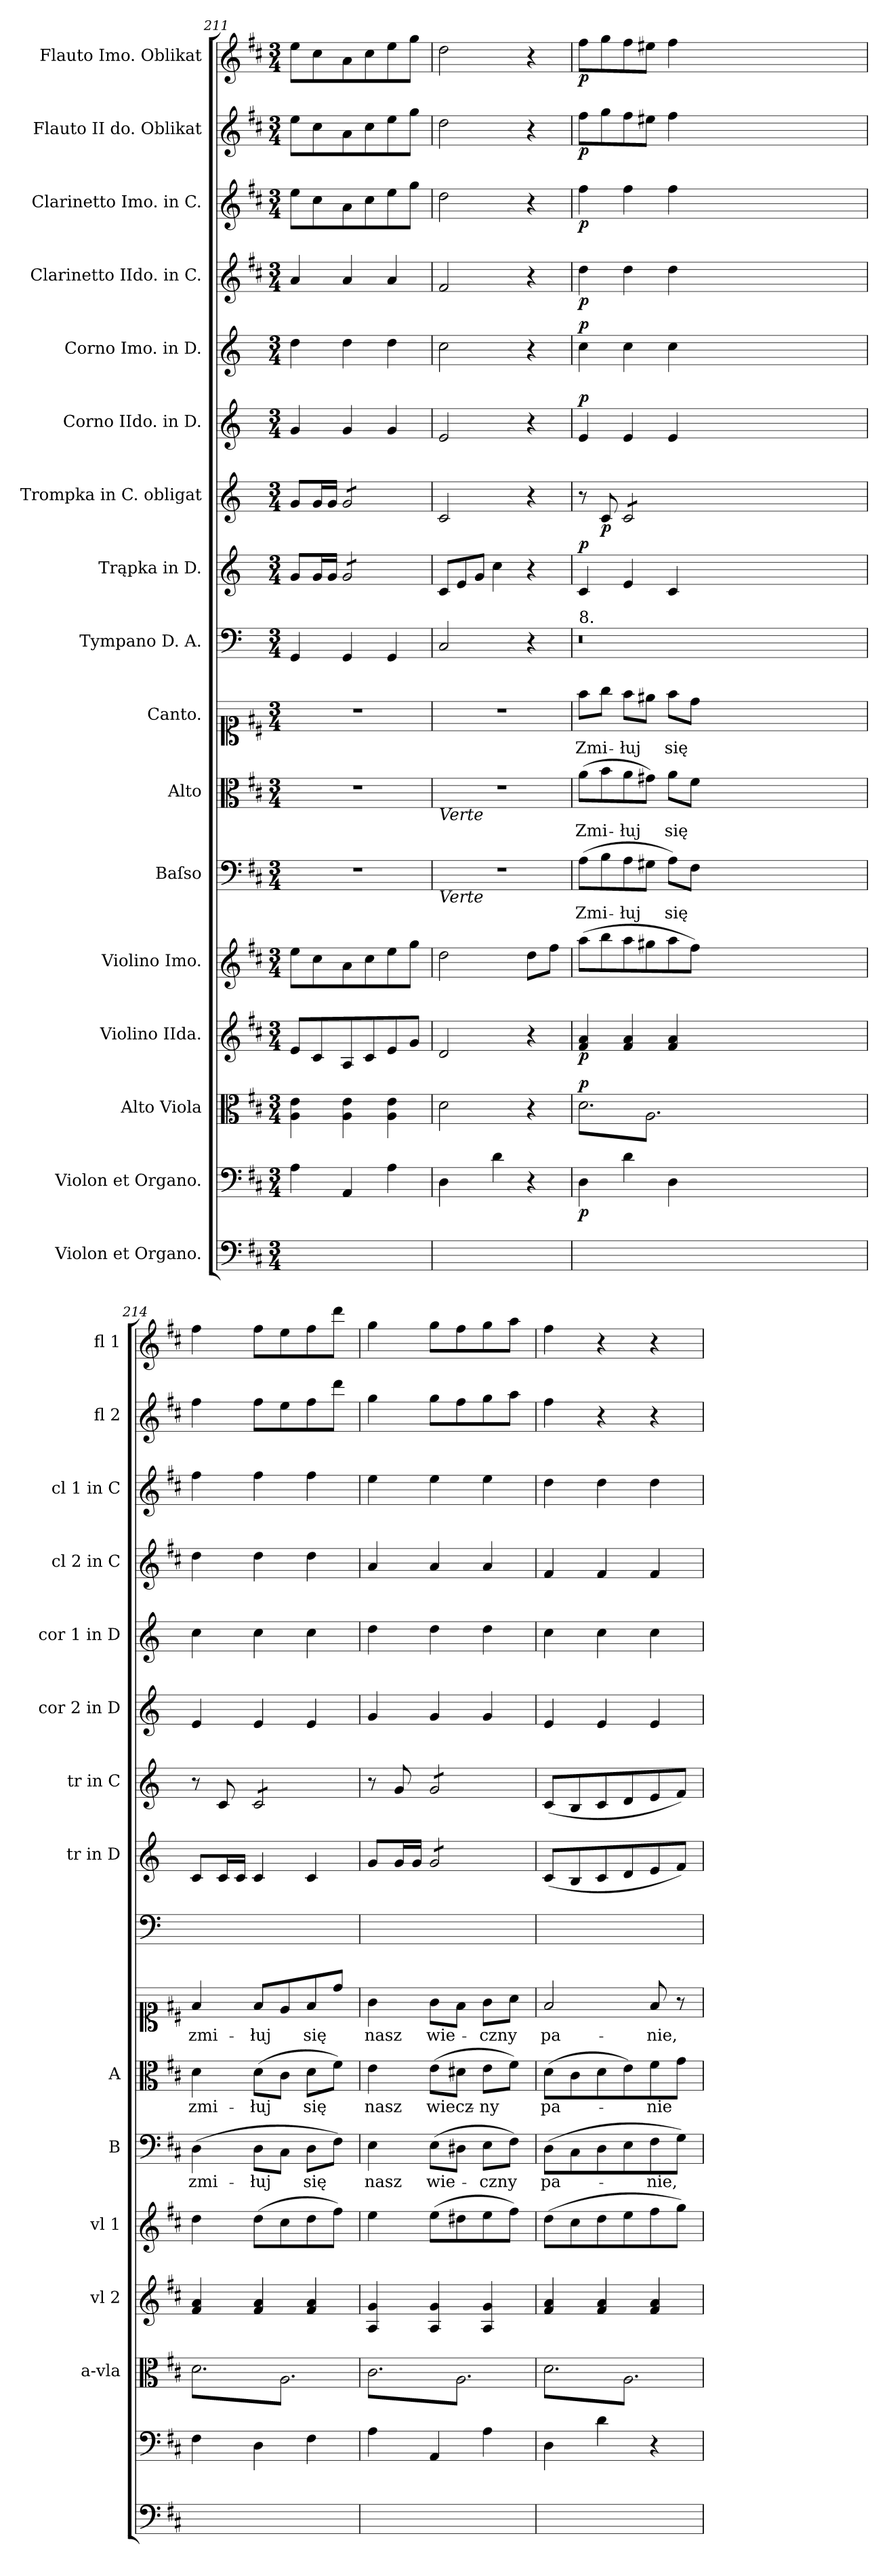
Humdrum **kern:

**kern	**kern	**dynam	**kern	**dynam	**kern	**dynam	**kern	**kern	**text	**kern	**text	**kern	**text	**kern	**kern	**dynam	**kern	**dynam	**kern	**dynam	**kern	**dynam	**kern	**dynam	**kern	**dynam	**kern	**dynam	**kern	**dynam
*part17	*part16	*part16	*part15	*part15	*part14	*part14	*part13	*part12	*part12	*part11	*part11	*part10	*part10	*part9	*part8	*part8	*part7	*part7	*part6	*part6	*part5	*part5	*part4	*part4	*part3	*part3	*part2	*part2	*part1	*part1
*staff17	*staff16	*staff16	*staff15	*staff15	*staff14	*staff14	*staff13	*staff12	*staff12	*staff11	*staff11	*staff10	*staff10	*staff9	*staff8	*staff8	*staff7	*staff7	*staff6	*staff6	*staff5	*staff5	*staff4	*staff4	*staff3	*staff3	*staff2	*staff2	*staff1	*staff1
*I"Violon et Organo.	*I"Violon et Organo.	*	*I"Alto Viola	*	*I"Violino IIda.	*	*I"Violino Imo.	*I"Baſso	*	*I"Alto	*	*I"Canto.	*	*I"Tympano D. A.	*I"Trąpka in D.	*	*I"Trompka in C. obligat	*	*I"Corno IIdo. in D.	*	*I"Corno Imo. in D.	*	*I"Clarinetto IIdo. in C.	*	*I"Clarinetto Imo. in C.	*	*I"Flauto II do. Oblikat	*	*I"Flauto Imo. Oblikat	*
*	*	*	*I'a-vla	*	*I'vl 2	*	*I'vl 1	*I'B	*	*I'A	*	*	*	*	*I'tr in D	*	*I'tr in C	*	*I'cor 2 in D	*	*I'cor 1 in D	*	*I'cl 2 in C	*	*I'cl 1 in C	*	*I'fl 2	*	*I'fl 1	*
*clefF4	*clefF4	*	*clefC3	*	*clefG2	*	*clefG2	*clefF4	*	*clefC3	*	*clefC1	*	*clefF4	*clefG2	*	*clefG2	*	*clefG2	*	*clefG2	*	*clefG2	*	*clefG2	*	*clefG2	*	*clefG2	*
*	*	*	*	*	*	*	*	*	*	*	*	*	*	*ITrd-1c-2	*ITrd-1c-2	*	*ITrd-1c-2	*	*ITrd6c10	*	*ITrd6c10	*	*	*	*	*	*	*	*	*
*k[f#c#]	*k[f#c#]	*	*k[f#c#]	*	*k[f#c#]	*	*k[f#c#]	*k[f#c#]	*	*k[f#c#]	*	*k[f#c#]	*	*k[f#c#]	*k[f#c#]	*	*k[f#c#]	*	*k[f#c#]	*	*k[f#c#]	*	*k[f#c#]	*	*k[f#c#]	*	*k[f#c#]	*	*k[f#c#]	*
*M3/4	*M3/4	*	*M3/4	*	*M3/4	*	*M3/4	*M3/4	*	*M3/4	*	*M3/4	*	*M3/4	*M3/4	*	*M3/4	*	*M3/4	*	*M3/4	*	*M3/4	*	*M3/4	*	*M3/4	*	*M3/4	*
=211	=211	=211	=211	=211	=211	=211	=211	=211	=211	=211	=211	=211	=211	=211	=211	=211	=211	=211	=211	=211	=211	=211	=211	=211	=211	=211	=211	=211	=211	=211
4A\yy	4A\	.	4A\ 4e\	.	8e/L	.	8ee\L	2.r	.	2.r	.	2.r	.	4AA/	8a/L	.	8a/L	.	4A/	.	4e\	.	4a/	.	8ee\L	.	8ee\L	.	8ee\L	.
.	.	.	.	.	8c#/	.	8cc#\	.	.	.	.	.	.	.	16a/L	.	16a/L	.	.	.	.	.	.	.	8cc#\	.	8cc#\	.	8cc#\	.
.	.	.	.	.	.	.	.	.	.	.	.	.	.	.	16a/JJ	.	16a/JJ	.	.	.	.	.	.	.	.	.	.	.	.	.
*	*	*	*	*	*	*	*	*	*	*	*	*	*	*	*tremolo	*	*	*	*	*	*	*	*	*	*	*	*	*	*	*
*	*	*	*	*	*	*	*	*	*	*	*	*	*	*	*	*	*tremolo	*	*	*	*	*	*	*	*	*	*	*	*	*
4AA/yy	4AA/	.	4A\ 4e\	.	8A/	.	8a\	.	.	.	.	.	.	4AA/	8a/L	.	8a/L	.	4A/	.	4e\	.	4a/	.	8a\	.	8a\	.	8a\	.
.	.	.	.	.	8c#/	.	8cc#\	.	.	.	.	.	.	.	8a/	.	8a/	.	.	.	.	.	.	.	8cc#\	.	8cc#\	.	8cc#\	.
4A\yy	4A\	.	4A\ 4e\	.	8e/	.	8ee\	.	.	.	.	.	.	4AA/	8a/	.	8a/	.	4A/	.	4e\	.	4a/	.	8ee\	.	8ee\	.	8ee\	.
.	.	.	.	.	8g/J	.	8gg\J	.	.	.	.	.	.	.	8a/J	.	8a/J	.	.	.	.	.	.	.	8gg\J	.	8gg\J	.	8gg\J	.
*	*	*	*	*	*	*	*	*	*	*	*	*	*	*	*	*	*Xtremolo	*	*	*	*	*	*	*	*	*	*	*	*	*
*	*	*	*	*	*	*	*	*	*	*	*	*	*	*	*Xtremolo	*	*	*	*	*	*	*	*	*	*	*	*	*	*	*
=212	=212	=212	=212	=212	=212	=212	=212	=212	=212	=212	=212	=212	=212	=212	=212	=212	=212	=212	=212	=212	=212	=212	=212	=212	=212	=212	=212	=212	=212	=212
*	*	*	*	*	*	*	*	*	*	*	*	*	*	*	*Xtuplet	*	*	*	*	*	*	*	*	*	*	*	*	*	*	*
!	!	!	!	!	!	!	!	!	!	!LO:TX:b:i:t=Verte	!	!	!	!	!	!	!	!	!	!	!	!	!	!	!	!	!	!	!	!
!	!	!	!	!	!	!	!	!LO:TX:b:i:t=Verte	!	!	!	!	!	!	!	!	!	!	!	!	!	!	!	!	!	!	!	!	!	!
4D\yy	4D\	.	2d\	.	2d/	.	2dd\	2.r	.	2.r	.	2.r	.	2D/	12d/L	.	2d/	.	2F#/	.	2d\	.	2f#/	.	2dd\	.	2dd\	.	2dd\	.
.	.	.	.	.	.	.	.	.	.	.	.	.	.	.	12f#/	.	.	.	.	.	.	.	.	.	.	.	.	.	.	.
.	.	.	.	.	.	.	.	.	.	.	.	.	.	.	12a/J	.	.	.	.	.	.	.	.	.	.	.	.	.	.	.
4d\yy	4d\	.	.	.	.	.	.	.	.	.	.	.	.	.	4dd\	.	.	.	.	.	.	.	.	.	.	.	.	.	.	.
4ryy	4r	.	4r	.	4r	.	8dd\L	.	.	.	.	.	.	4r	4r	.	4r	.	4r	.	4r	.	4r	.	4r	.	4r	.	4r	.
.	.	.	.	.	.	.	8ff#\J	.	.	.	.	.	.	.	.	.	.	.	.	.	.	.	.	.	.	.	.	.	.	.
=213	=213	=213	=213	=213	=213	=213	=213	=213	=213	=213	=213	=213	=213	=213	=213	=213	=213	=213	=213	=213	=213	=213	=213	=213	=213	=213	=213	=213	=213	=213
!	!	!	!	!	!	!	!	!	!	!	!	!	!	!LO:TX:a:t=8.	!	!	!	!	!	!	!	!	!	!	!	!	!	!	!	!
!	!	!	!	!LO:DY:a	!	!	!	!	!	!	!	!	!	!	!	!LO:DY:a	!	!	!	!LO:DY:a	!	!LO:DY:a	!	!	!	!	!	!	!	!
*	*	*	*tremolo	*	*	*	*	*	*	*	*	*	*	*	*	*	*	*	*	*	*	*	*	*	*	*	*	*	*	*
4D\yy	4D\	p	(8d\L	p	4f#/ 4a/	p	(8aa\L	(8A\L	Zmi-	(8a\L	Zmi-	8ff#\L	Zmi-	0.r	4d/	p	8r	.	4F#/	p	4d\	p	4dd\	p	4ff#\	p	8ff#\L	p	8ff#\L	p
.	.	.	8A\)	.	.	.	8bb\	8B\	.	8b\	.	8gg\J	.	.	.	.	8d/	p	.	.	.	.	.	.	.	.	8gg\	.	8gg\	.
*	*	*	*	*	*	*	*	*	*	*	*	*	*	*	*	*	*tremolo	*	*	*	*	*	*	*	*	*	*	*	*	*
4d\yy	4d\	.	8d\	.	4f#/ 4a/	.	8aa\	8A\	-łuj	8a\	-łuj	8ff#\L	-łuj	.	4f#/	.	8d/L	.	4F#/	.	4d\	.	4dd\	.	4ff#\	.	8ff#\	.	8ff#\	.
.	.	.	8A\)	.	.	.	8gg#X\	8G#X\J	.	8g#X\J)	.	8ee#X\J	.	.	.	.	8d/	.	.	.	.	.	.	.	.	.	8ee#X\J	.	8ee#X\J	.
4D\yy	4D\	.	8d\	.	4f#/ 4a/	.	8aa\	8A\L)	się	8a\L	się	8ff#\L	się	.	4d/	.	8d/	.	4F#/	.	4d\	.	4dd\	.	4ff#\	.	4ff#\	.	4ff#\	.
.	.	.	8A\)J	.	.	.	8ff#\J)	8F#\J	.	8f#\J	.	8dd\J	.	.	.	.	8d/J	.	.	.	.	.	.	.	.	.	.	.	.	.
*	*	*	*	*	*	*	*	*	*	*	*	*	*	*	*	*	*Xtremolo	*	*	*	*	*	*	*	*	*	*	*	*	*
0ryy	0ryy	.	0ryy	.	0ryy	.	0ryy	0ryy	.	0ryy	.	0ryy	.	.	0ryy	.	0ryy	.	0ryy	.	0ryy	.	0ryy	.	0ryy	.	0ryy	.	0ryy	.
.	.	.	.	.	.	.	.	.	.	.	.	.	.	.	.	.	.	.	.	.	.	.	.	.	.	.	.	.	.	.
.	.	.	.	.	.	.	.	.	.	.	.	.	.	.	.	.	.	.	.	.	.	.	.	.	.	.	.	.	.	.
4ryy	4ryy	.	4ryy	.	4ryy	.	4ryy	4ryy	.	4ryy	.	4ryy	.	.	4ryy	.	4ryy	.	4ryy	.	4ryy	.	4ryy	.	4ryy	.	4ryy	.	4ryy	.
=214	=214	=214	=214	=214	=214	=214	=214	=214	=214	=214	=214	=214	=214	=214	=214	=214	=214	=214	=214	=214	=214	=214	=214	=214	=214	=214	=214	=214	=214	=214
4F#\yy	4F#\	.	(8d\L	.	4f#/ 4a/	.	4dd\	(4D\	zmi-	4d\	zmi-	4f#/	zmi-	2.ryy	8d/L	.	8r	.	4F#/	.	4d\	.	4dd\	.	4ff#\	.	4ff#\	.	4ff#\	.
.	.	.	8A\)	.	.	.	.	.	.	.	.	.	.	.	16d/L	.	8d/	.	.	.	.	.	.	.	.	.	.	.	.	.
.	.	.	.	.	.	.	.	.	.	.	.	.	.	.	16d/JJ	.	.	.	.	.	.	.	.	.	.	.	.	.	.	.
*	*	*	*	*	*	*	*	*	*	*	*	*	*	*	*	*	*tremolo	*	*	*	*	*	*	*	*	*	*	*	*	*
4D\yy	4D\	.	8d\	.	4f#/ 4a/	.	(8dd\L	8D\L	-łuj	(8d\L	-łuj	8f#/L	-łuj	.	4d/	.	8d/L	.	4F#/	.	4d\	.	4dd\	.	4ff#\	.	8ff#\L	.	8ff#\L	.
.	.	.	8A\)	.	.	.	8cc#\	8C#\J	.	8c#\J	.	8e/	.	.	.	.	8d/	.	.	.	.	.	.	.	.	.	8ee\	.	8ee\	.
4F#\yy	4F#\	.	8d\	.	4f#/ 4a/	.	8dd\	8D\L	się	8d\L	się	8f#/	się	.	4d/	.	8d/	.	4F#/	.	4d\	.	4dd\	.	4ff#\	.	8ff#\	.	8ff#\	.
.	.	.	8A\)J	.	.	.	8ff#\J)	8F#\J)	.	8f#\J)	.	8dd/J	.	.	.	.	8d/J	.	.	.	.	.	.	.	.	.	8ddd\J	.	8ddd\J	.
*	*	*	*	*	*	*	*	*	*	*	*	*	*	*	*	*	*Xtremolo	*	*	*	*	*	*	*	*	*	*	*	*	*
=215	=215	=215	=215	=215	=215	=215	=215	=215	=215	=215	=215	=215	=215	=215	=215	=215	=215	=215	=215	=215	=215	=215	=215	=215	=215	=215	=215	=215	=215	=215
4A\yy	4A\	.	(8c#\L	.	4A/ 4g/	.	4ee\	4E\	nasz	4e\	nasz	4g\	nasz	2.ryy	8a/L	.	8r	.	4A/	.	4e\	.	4a/	.	4ee\	.	4gg\	.	4gg\	.
.	.	.	8A\)	.	.	.	.	.	.	.	.	.	.	.	16a/L	.	8a/	.	.	.	.	.	.	.	.	.	.	.	.	.
.	.	.	.	.	.	.	.	.	.	.	.	.	.	.	16a/JJ	.	.	.	.	.	.	.	.	.	.	.	.	.	.	.
*	*	*	*	*	*	*	*	*	*	*	*	*	*	*	*tremolo	*	*	*	*	*	*	*	*	*	*	*	*	*	*	*
*	*	*	*	*	*	*	*	*	*	*	*	*	*	*	*	*	*tremolo	*	*	*	*	*	*	*	*	*	*	*	*	*
4AA/yy	4AA/	.	8c#\	.	4A/ 4g/	.	(8ee\L	(8E\L	wie-	(8e\L	wiecz-	8g\L	wie-	.	8a/L	.	8a/L	.	4A/	.	4e\	.	4a/	.	4ee\	.	8gg\L	.	8gg\L	.
.	.	.	8A\)	.	.	.	8dd#X\	8D#X\J	.	8d#X\J	.	8f#\J	.	.	8a/	.	8a/	.	.	.	.	.	.	.	.	.	8ff#\	.	8ff#\	.
4A\yy	4A\	.	8c#\	.	4A/ 4g/	.	8ee\	8E\L	-czny	8e\L	-ny	8g\L	-czny	.	8a/	.	8a/	.	4A/	.	4e\	.	4a/	.	4ee\	.	8gg\	.	8gg\	.
.	.	.	8A\)J	.	.	.	8ff#\J)	8F#\J)	.	8f#\J)	.	8a\J	.	.	8a/J	.	8a/J	.	.	.	.	.	.	.	.	.	8aa\J	.	8aa\J	.
*	*	*	*	*	*	*	*	*	*	*	*	*	*	*	*	*	*Xtremolo	*	*	*	*	*	*	*	*	*	*	*	*	*
*	*	*	*	*	*	*	*	*	*	*	*	*	*	*	*Xtremolo	*	*	*	*	*	*	*	*	*	*	*	*	*	*	*
=216	=216	=216	=216	=216	=216	=216	=216	=216	=216	=216	=216	=216	=216	=216	=216	=216	=216	=216	=216	=216	=216	=216	=216	=216	=216	=216	=216	=216	=216	=216
4D\yy	4D\	.	(8d\L	.	4f#/ 4a/	.	(8dd\L	(8D\L	pa-	(8d\L	pa-	2f#/	pa-	2.ryy	(8d/L	.	(8d/L	.	4F#/	.	4d\	.	4f#/	.	4dd\	.	4ff#\	.	4ff#\	.
.	.	.	8A\)	.	.	.	8cc#\	8C#\	.	8c#\	.	.	.	.	8c#/	.	8c#/	.	.	.	.	.	.	.	.	.	.	.	.	.
4d\yy	4d\	.	8d\	.	4f#/ 4a/	.	8dd\	8D\	.	8d\	.	.	.	.	8d/	.	8d/	.	4F#/	.	4d\	.	4f#/	.	4dd\	.	4r	.	4r	.
.	.	.	8A\)	.	.	.	8ee\	8E\	.	8e\)	.	.	.	.	8e/	.	8e/	.	.	.	.	.	.	.	.	.	.	.	.	.
4ryy	4r	.	8d\	.	4f#/ 4a/	.	8ff#\	8F#\	-nie,	8f#\	-nie	8f#/	-nie,	.	8f#/	.	8f#/	.	4F#/	.	4d\	.	4f#/	.	4dd\	.	4r	.	4r	.
.	.	.	8A\)J	.	.	.	8gg\J)	8G\J)	.	8g\J	.	8r	.	.	8g/J)	.	8g/J)	.	.	.	.	.	.	.	.	.	.	.	.	.
*	*	*	*Xtremolo	*	*	*	*	*	*	*	*	*	*	*	*	*	*	*	*	*	*	*	*	*	*	*	*	*	*	*
.	.	.	.	.	.	.	.	.	.	.	.	.	.	.	.	.	.	.	.	.	.	.	.	.	.	.	.	.	.	.
.	.	.	.	.	.	.	.	.	.	.	.	.	.	.	.	.	.	.	.	.	.	.	.	.	.	.	.	.	.	.
.	.	.	.	.	.	.	.	.	.	.	.	.	.	.	.	.	.	.	.	.	.	.	.	.	.	.	.	.	.	.
=	=	=	=	=	=	=	=	=	=	=	=	=	=	=	=	=	=	=	=	=	=	=	=	=	=	=	=	=	=	=
*-	*-	*-	*-	*-	*-	*-	*-	*-	*-	*-	*-	*-	*-	*-	*-	*-	*-	*-	*-	*-	*-	*-	*-	*-	*-	*-	*-	*-	*-	*-
